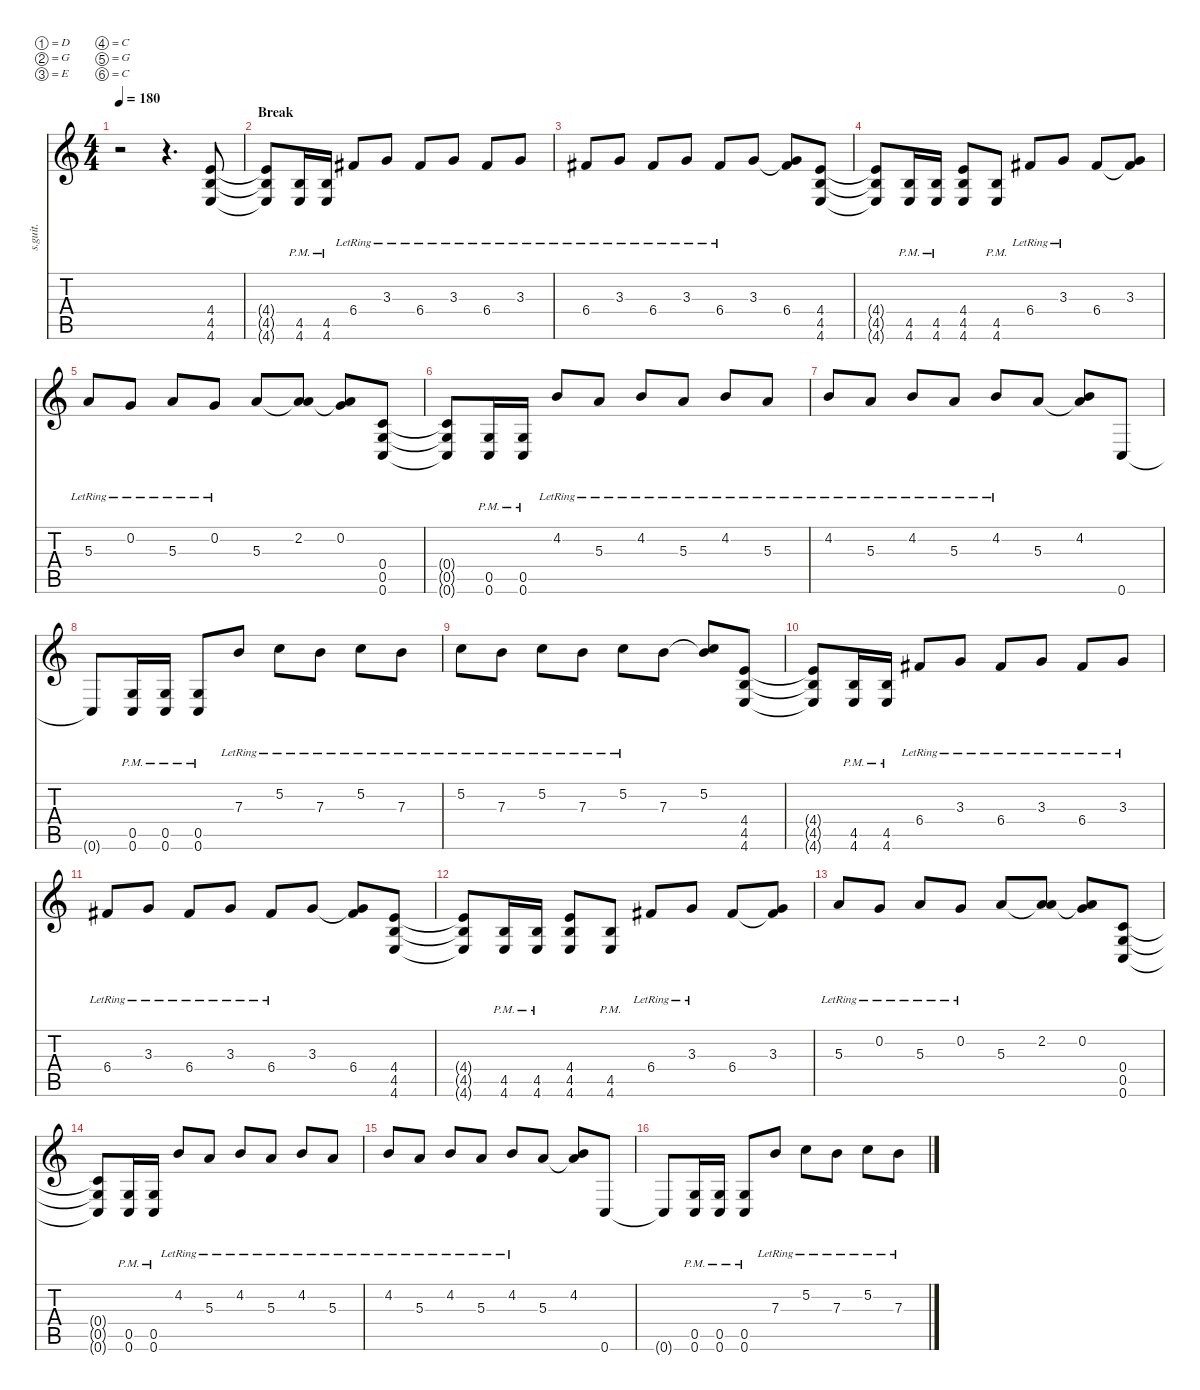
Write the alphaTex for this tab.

\defaultSystemsLayout 4
\hideDynamics
\bracketExtendMode nobrackets
\track ("Lead Guitar 1" "s.guit.") {instrument distortionguitar}
\staff {score tabs}
\tuning (D4 G3 E3 C3 G2 C2)
\ts (4 4)
\tempo 180
\clef g2
\ks c
r.2{dy mf} r.4{d} (4.4 4.5 4.6).8{lyrics (0 "") lyrics (1 "") lyrics (2 "") lyrics (3 "") lyrics (4 "")} |
\section ("" "Break")
(4.4{t} 4.5{t} 4.6{t}).8{lyrics (0 "") lyrics (1 "") lyrics (2 "") lyrics (3 "") lyrics (4 "")} (4.5{pm} 4.6{pm}).16{lyrics (0 "") lyrics (1 "") lyrics (2 "") lyrics (3 "") lyrics (4 "")} (4.5{pm} 4.6{pm}).16{lyrics (0 "") lyrics (1 "") lyrics (2 "") lyrics (3 "") lyrics (4 "")} 6.4{lr acc #}.8{lyrics (0 "") lyrics (1 "") lyrics (2 "") lyrics (3 "") lyrics (4 "")} 3.3{lr}.8{lyrics (0 "") lyrics (1 "") lyrics (2 "") lyrics (3 "") lyrics (4 "")} 6.4{lr acc #}.8{lyrics (0 "") lyrics (1 "") lyrics (2 "") lyrics (3 "") lyrics (4 "")} 3.3{lr}.8{lyrics (0 "") lyrics (1 "") lyrics (2 "") lyrics (3 "") lyrics (4 "")} 6.4{lr acc #}.8{lyrics (0 "") lyrics (1 "") lyrics (2 "") lyrics (3 "") lyrics (4 "")} 3.3{lr}.8{lyrics (0 "") lyrics (1 "") lyrics (2 "") lyrics (3 "") lyrics (4 "")} |
6.4{lr acc #}.8{lyrics (0 "") lyrics (1 "") lyrics (2 "") lyrics (3 "") lyrics (4 "")} 3.3{lr}.8{lyrics (0 "") lyrics (1 "") lyrics (2 "") lyrics (3 "") lyrics (4 "")} 6.4{lr acc #}.8{lyrics (0 "") lyrics (1 "") lyrics (2 "") lyrics (3 "") lyrics (4 "")} 3.3{lr}.8{lyrics (0 "") lyrics (1 "") lyrics (2 "") lyrics (3 "") lyrics (4 "")} 6.4{lr acc #}.8{lyrics (0 "") lyrics (1 "") lyrics (2 "") lyrics (3 "") lyrics (4 "")} 3.3.8{lyrics (0 "") lyrics (1 "") lyrics (2 "") lyrics (3 "") lyrics (4 "")} (3.3{t} 6.4{acc #}).8{lyrics (0 "") lyrics (1 "") lyrics (2 "") lyrics (3 "") lyrics (4 "")} (4.4 4.5 4.6).8{lyrics (0 "") lyrics (1 "") lyrics (2 "") lyrics (3 "") lyrics (4 "")} |
(4.4{t} 4.5{t} 4.6{t}).8{lyrics (0 "") lyrics (1 "") lyrics (2 "") lyrics (3 "") lyrics (4 "")} (4.5{pm} 4.6{pm}).16{lyrics (0 "") lyrics (1 "") lyrics (2 "") lyrics (3 "") lyrics (4 "")} (4.5{pm} 4.6{pm}).16{lyrics (0 "") lyrics (1 "") lyrics (2 "") lyrics (3 "") lyrics (4 "")} (4.4 4.5 4.6).8{lyrics (0 "") lyrics (1 "") lyrics (2 "") lyrics (3 "") lyrics (4 "")} (4.5{pm} 4.6{pm}).8{lyrics (0 "") lyrics (1 "") lyrics (2 "") lyrics (3 "") lyrics (4 "")} 6.4{lr acc #}.8{lyrics (0 "") lyrics (1 "") lyrics (2 "") lyrics (3 "") lyrics (4 "")} 3.3{lr}.8{lyrics (0 "") lyrics (1 "") lyrics (2 "") lyrics (3 "") lyrics (4 "")} 6.4{acc #}.8{lyrics (0 "") lyrics (1 "") lyrics (2 "") lyrics (3 "") lyrics (4 "")} (3.3 6.4{t acc #}).8{lyrics (0 "") lyrics (1 "") lyrics (2 "") lyrics (3 "") lyrics (4 "")} |
5.3{lr}.8{lyrics (0 "") lyrics (1 "") lyrics (2 "") lyrics (3 "") lyrics (4 "")} 0.2{lr}.8{lyrics (0 "") lyrics (1 "") lyrics (2 "") lyrics (3 "") lyrics (4 "")} 5.3{lr}.8{lyrics (0 "") lyrics (1 "") lyrics (2 "") lyrics (3 "") lyrics (4 "")} 0.2{lr}.8{lyrics (0 "") lyrics (1 "") lyrics (2 "") lyrics (3 "") lyrics (4 "")} 5.3.8{lyrics (0 "") lyrics (1 "") lyrics (2 "") lyrics (3 "") lyrics (4 "")} (2.2 5.3{t}).8{lyrics (0 "") lyrics (1 "") lyrics (2 "") lyrics (3 "") lyrics (4 "")} (0.2 5.3{t}).8{lyrics (0 "") lyrics (1 "") lyrics (2 "") lyrics (3 "") lyrics (4 "")} (0.4 0.5 0.6).8{lyrics (0 "") lyrics (1 "") lyrics (2 "") lyrics (3 "") lyrics (4 "")} |
(0.4{t} 0.5{t} 0.6{t}).8{lyrics (0 "") lyrics (1 "") lyrics (2 "") lyrics (3 "") lyrics (4 "")} (0.5{pm} 0.6{pm}).16{lyrics (0 "") lyrics (1 "") lyrics (2 "") lyrics (3 "") lyrics (4 "")} (0.5{pm} 0.6{pm}).16{lyrics (0 "") lyrics (1 "") lyrics (2 "") lyrics (3 "") lyrics (4 "")} 4.2{lr}.8{lyrics (0 "") lyrics (1 "") lyrics (2 "") lyrics (3 "") lyrics (4 "")} 5.3{lr}.8{lyrics (0 "") lyrics (1 "") lyrics (2 "") lyrics (3 "") lyrics (4 "")} 4.2{lr}.8{lyrics (0 "") lyrics (1 "") lyrics (2 "") lyrics (3 "") lyrics (4 "")} 5.3{lr}.8{lyrics (0 "") lyrics (1 "") lyrics (2 "") lyrics (3 "") lyrics (4 "")} 4.2{lr}.8{lyrics (0 "") lyrics (1 "") lyrics (2 "") lyrics (3 "") lyrics (4 "")} 5.3{lr}.8{lyrics (0 "") lyrics (1 "") lyrics (2 "") lyrics (3 "") lyrics (4 "")} |
4.2{lr}.8{lyrics (0 "") lyrics (1 "") lyrics (2 "") lyrics (3 "") lyrics (4 "")} 5.3{lr}.8{lyrics (0 "") lyrics (1 "") lyrics (2 "") lyrics (3 "") lyrics (4 "")} 4.2{lr}.8{lyrics (0 "") lyrics (1 "") lyrics (2 "") lyrics (3 "") lyrics (4 "")} 5.3{lr}.8{lyrics (0 "") lyrics (1 "") lyrics (2 "") lyrics (3 "") lyrics (4 "")} 4.2{lr}.8{lyrics (0 "") lyrics (1 "") lyrics (2 "") lyrics (3 "") lyrics (4 "")} 5.3.8{lyrics (0 "") lyrics (1 "") lyrics (2 "") lyrics (3 "") lyrics (4 "")} (4.2 5.3{t}).8{lyrics (0 "") lyrics (1 "") lyrics (2 "") lyrics (3 "") lyrics (4 "")} 0.6.8{lyrics (0 "") lyrics (1 "") lyrics (2 "") lyrics (3 "") lyrics (4 "")} |
0.6{t}.8{lyrics (0 "") lyrics (1 "") lyrics (2 "") lyrics (3 "") lyrics (4 "")} (0.5{pm} 0.6{pm}).16{lyrics (0 "") lyrics (1 "") lyrics (2 "") lyrics (3 "") lyrics (4 "")} (0.5{pm} 0.6{pm}).16{lyrics (0 "") lyrics (1 "") lyrics (2 "") lyrics (3 "") lyrics (4 "")} (0.5{pm} 0.6{pm}).8{lyrics (0 "") lyrics (1 "") lyrics (2 "") lyrics (3 "") lyrics (4 "")} 7.3{lr}.8{lyrics (0 "") lyrics (1 "") lyrics (2 "") lyrics (3 "") lyrics (4 "")} 5.2{lr}.8{lyrics (0 "") lyrics (1 "") lyrics (2 "") lyrics (3 "") lyrics (4 "")} 7.3{lr}.8{lyrics (0 "") lyrics (1 "") lyrics (2 "") lyrics (3 "") lyrics (4 "")} 5.2{lr}.8{lyrics (0 "") lyrics (1 "") lyrics (2 "") lyrics (3 "") lyrics (4 "")} 7.3{lr}.8{lyrics (0 "") lyrics (1 "") lyrics (2 "") lyrics (3 "") lyrics (4 "")} |
5.2{lr}.8{lyrics (0 "") lyrics (1 "") lyrics (2 "") lyrics (3 "") lyrics (4 "")} 7.3{lr}.8{lyrics (0 "") lyrics (1 "") lyrics (2 "") lyrics (3 "") lyrics (4 "")} 5.2{lr}.8{lyrics (0 "") lyrics (1 "") lyrics (2 "") lyrics (3 "") lyrics (4 "")} 7.3{lr}.8{lyrics (0 "") lyrics (1 "") lyrics (2 "") lyrics (3 "") lyrics (4 "")} 5.2{lr}.8{lyrics (0 "") lyrics (1 "") lyrics (2 "") lyrics (3 "") lyrics (4 "")} 7.3.8{lyrics (0 "") lyrics (1 "") lyrics (2 "") lyrics (3 "") lyrics (4 "")} (5.2 7.3{t}).8{lyrics (0 "") lyrics (1 "") lyrics (2 "") lyrics (3 "") lyrics (4 "")} (4.4 4.5 4.6).8{lyrics (0 "") lyrics (1 "") lyrics (2 "") lyrics (3 "") lyrics (4 "")} |
(4.4{t} 4.5{t} 4.6{t}).8{lyrics (0 "") lyrics (1 "") lyrics (2 "") lyrics (3 "") lyrics (4 "")} (4.5{pm} 4.6{pm}).16{lyrics (0 "") lyrics (1 "") lyrics (2 "") lyrics (3 "") lyrics (4 "")} (4.5{pm} 4.6{pm}).16{lyrics (0 "") lyrics (1 "") lyrics (2 "") lyrics (3 "") lyrics (4 "")} 6.4{lr acc #}.8{lyrics (0 "") lyrics (1 "") lyrics (2 "") lyrics (3 "") lyrics (4 "")} 3.3{lr}.8{lyrics (0 "") lyrics (1 "") lyrics (2 "") lyrics (3 "") lyrics (4 "")} 6.4{lr acc #}.8{lyrics (0 "") lyrics (1 "") lyrics (2 "") lyrics (3 "") lyrics (4 "")} 3.3{lr}.8{lyrics (0 "") lyrics (1 "") lyrics (2 "") lyrics (3 "") lyrics (4 "")} 6.4{lr acc #}.8{lyrics (0 "") lyrics (1 "") lyrics (2 "") lyrics (3 "") lyrics (4 "")} 3.3{lr}.8{lyrics (0 "") lyrics (1 "") lyrics (2 "") lyrics (3 "") lyrics (4 "")} |
6.4{lr acc #}.8{lyrics (0 "") lyrics (1 "") lyrics (2 "") lyrics (3 "") lyrics (4 "")} 3.3{lr}.8{lyrics (0 "") lyrics (1 "") lyrics (2 "") lyrics (3 "") lyrics (4 "")} 6.4{lr acc #}.8{lyrics (0 "") lyrics (1 "") lyrics (2 "") lyrics (3 "") lyrics (4 "")} 3.3{lr}.8{lyrics (0 "") lyrics (1 "") lyrics (2 "") lyrics (3 "") lyrics (4 "")} 6.4{lr acc #}.8{lyrics (0 "") lyrics (1 "") lyrics (2 "") lyrics (3 "") lyrics (4 "")} 3.3.8{lyrics (0 "") lyrics (1 "") lyrics (2 "") lyrics (3 "") lyrics (4 "")} (3.3{t} 6.4{acc #}).8{lyrics (0 "") lyrics (1 "") lyrics (2 "") lyrics (3 "") lyrics (4 "")} (4.4 4.5 4.6).8{lyrics (0 "") lyrics (1 "") lyrics (2 "") lyrics (3 "") lyrics (4 "")} |
(4.4{t} 4.5{t} 4.6{t}).8{lyrics (0 "") lyrics (1 "") lyrics (2 "") lyrics (3 "") lyrics (4 "")} (4.5{pm} 4.6{pm}).16{lyrics (0 "") lyrics (1 "") lyrics (2 "") lyrics (3 "") lyrics (4 "")} (4.5{pm} 4.6{pm}).16{lyrics (0 "") lyrics (1 "") lyrics (2 "") lyrics (3 "") lyrics (4 "")} (4.4 4.5 4.6).8{lyrics (0 "") lyrics (1 "") lyrics (2 "") lyrics (3 "") lyrics (4 "")} (4.5{pm} 4.6{pm}).8{lyrics (0 "") lyrics (1 "") lyrics (2 "") lyrics (3 "") lyrics (4 "")} 6.4{lr acc #}.8{lyrics (0 "") lyrics (1 "") lyrics (2 "") lyrics (3 "") lyrics (4 "")} 3.3{lr}.8{lyrics (0 "") lyrics (1 "") lyrics (2 "") lyrics (3 "") lyrics (4 "")} 6.4{acc #}.8{lyrics (0 "") lyrics (1 "") lyrics (2 "") lyrics (3 "") lyrics (4 "")} (3.3 6.4{t acc #}).8{lyrics (0 "") lyrics (1 "") lyrics (2 "") lyrics (3 "") lyrics (4 "")} |
5.3{lr}.8{lyrics (0 "") lyrics (1 "") lyrics (2 "") lyrics (3 "") lyrics (4 "")} 0.2{lr}.8{lyrics (0 "") lyrics (1 "") lyrics (2 "") lyrics (3 "") lyrics (4 "")} 5.3{lr}.8{lyrics (0 "") lyrics (1 "") lyrics (2 "") lyrics (3 "") lyrics (4 "")} 0.2{lr}.8{lyrics (0 "") lyrics (1 "") lyrics (2 "") lyrics (3 "") lyrics (4 "")} 5.3.8{lyrics (0 "") lyrics (1 "") lyrics (2 "") lyrics (3 "") lyrics (4 "")} (2.2 5.3{t}).8{lyrics (0 "") lyrics (1 "") lyrics (2 "") lyrics (3 "") lyrics (4 "")} (0.2 5.3{t}).8{lyrics (0 "") lyrics (1 "") lyrics (2 "") lyrics (3 "") lyrics (4 "")} (0.4 0.5 0.6).8{lyrics (0 "") lyrics (1 "") lyrics (2 "") lyrics (3 "") lyrics (4 "")} |
(0.4{t} 0.5{t} 0.6{t}).8{lyrics (0 "") lyrics (1 "") lyrics (2 "") lyrics (3 "") lyrics (4 "")} (0.5{pm} 0.6{pm}).16{lyrics (0 "") lyrics (1 "") lyrics (2 "") lyrics (3 "") lyrics (4 "")} (0.5{pm} 0.6{pm}).16{lyrics (0 "") lyrics (1 "") lyrics (2 "") lyrics (3 "") lyrics (4 "")} 4.2{lr}.8{lyrics (0 "") lyrics (1 "") lyrics (2 "") lyrics (3 "") lyrics (4 "")} 5.3{lr}.8{lyrics (0 "") lyrics (1 "") lyrics (2 "") lyrics (3 "") lyrics (4 "")} 4.2{lr}.8{lyrics (0 "") lyrics (1 "") lyrics (2 "") lyrics (3 "") lyrics (4 "")} 5.3{lr}.8{lyrics (0 "") lyrics (1 "") lyrics (2 "") lyrics (3 "") lyrics (4 "")} 4.2{lr}.8{lyrics (0 "") lyrics (1 "") lyrics (2 "") lyrics (3 "") lyrics (4 "")} 5.3{lr}.8{lyrics (0 "") lyrics (1 "") lyrics (2 "") lyrics (3 "") lyrics (4 "")} |
4.2{lr}.8{lyrics (0 "") lyrics (1 "") lyrics (2 "") lyrics (3 "") lyrics (4 "")} 5.3{lr}.8{lyrics (0 "") lyrics (1 "") lyrics (2 "") lyrics (3 "") lyrics (4 "")} 4.2{lr}.8{lyrics (0 "") lyrics (1 "") lyrics (2 "") lyrics (3 "") lyrics (4 "")} 5.3{lr}.8{lyrics (0 "") lyrics (1 "") lyrics (2 "") lyrics (3 "") lyrics (4 "")} 4.2{lr}.8{lyrics (0 "") lyrics (1 "") lyrics (2 "") lyrics (3 "") lyrics (4 "")} 5.3.8{lyrics (0 "") lyrics (1 "") lyrics (2 "") lyrics (3 "") lyrics (4 "")} (4.2 5.3{t}).8{lyrics (0 "") lyrics (1 "") lyrics (2 "") lyrics (3 "") lyrics (4 "")} 0.6.8{lyrics (0 "") lyrics (1 "") lyrics (2 "") lyrics (3 "") lyrics (4 "")} |
0.6{t}.8{lyrics (0 "") lyrics (1 "") lyrics (2 "") lyrics (3 "") lyrics (4 "")} (0.5{pm} 0.6{pm}).16{lyrics (0 "") lyrics (1 "") lyrics (2 "") lyrics (3 "") lyrics (4 "")} (0.5{pm} 0.6{pm}).16{lyrics (0 "") lyrics (1 "") lyrics (2 "") lyrics (3 "") lyrics (4 "")} (0.5{pm} 0.6{pm}).8{lyrics (0 "") lyrics (1 "") lyrics (2 "") lyrics (3 "") lyrics (4 "")} 7.3{lr}.8{lyrics (0 "") lyrics (1 "") lyrics (2 "") lyrics (3 "") lyrics (4 "")} 5.2{lr}.8{lyrics (0 "") lyrics (1 "") lyrics (2 "") lyrics (3 "") lyrics (4 "")} 7.3{lr}.8{lyrics (0 "") lyrics (1 "") lyrics (2 "") lyrics (3 "") lyrics (4 "")} 5.2{lr}.8{lyrics (0 "") lyrics (1 "") lyrics (2 "") lyrics (3 "") lyrics (4 "")} 7.3{lr}.8{lyrics (0 "") lyrics (1 "") lyrics (2 "") lyrics (3 "") lyrics (4 "")}
